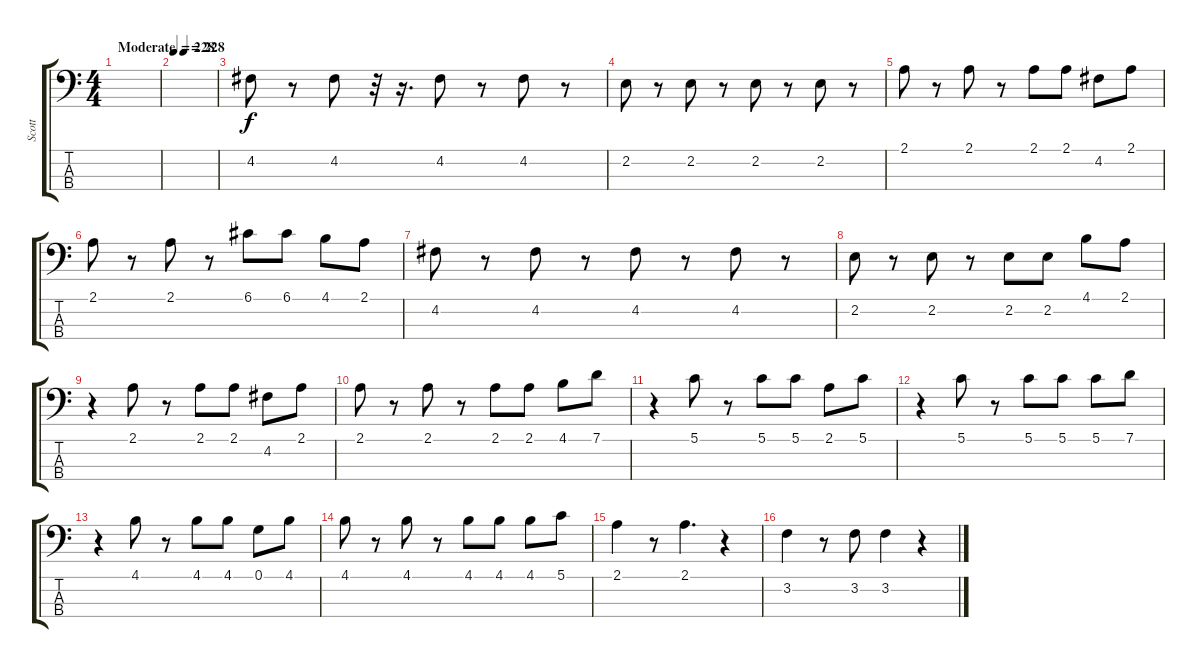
\track ("Scott" "Scott") {instrument electricbassfinger}
\staff {score tabs}
\tuning (G2 D2 A1 E1) {hide}
\ts (4 4)
\tempo (228 "Moderate")
\clef f4
\ks c
|
\tempo 228
|
4.2.8 r.8 4.2.8 r.32 r.16{d} 4.2.8 r.8 4.2.8 r.8 |
2.2.8 r.8 2.2.8 r.8 2.2.8 r.8 2.2.8 r.8 |
2.1.8 r.8 2.1.8 r.8 2.1.8 2.1.8 4.2.8 2.1.8 |
2.1.8 r.8 2.1.8 r.8 6.1.8 6.1.8 4.1.8 2.1.8 |
4.2.8 r.8 4.2.8 r.8 4.2.8 r.8 4.2.8 r.8 |
2.2.8 r.8 2.2.8 r.8 2.2.8 2.2.8 4.1.8 2.1.8 |
r.4 2.1.8 r.8 2.1.8 2.1.8 4.2.8 2.1.8 |
2.1.8 r.8 2.1.8 r.8 2.1.8 2.1.8 4.1.8 7.1.8 |
r.4 5.1.8 r.8 5.1.8 5.1.8 2.1.8 5.1.8 |
r.4 5.1.8 r.8 5.1.8 5.1.8 5.1.8 7.1.8 |
r.4 4.1.8 r.8 4.1.8 4.1.8 0.1.8 4.1.8 |
4.1.8 r.8 4.1.8 r.8 4.1.8 4.1.8 4.1.8 5.1.8 |
2.1.4 r.8 2.1.4{d} r.4 |
3.2.4 r.8 3.2.8 3.2.4 r.4
